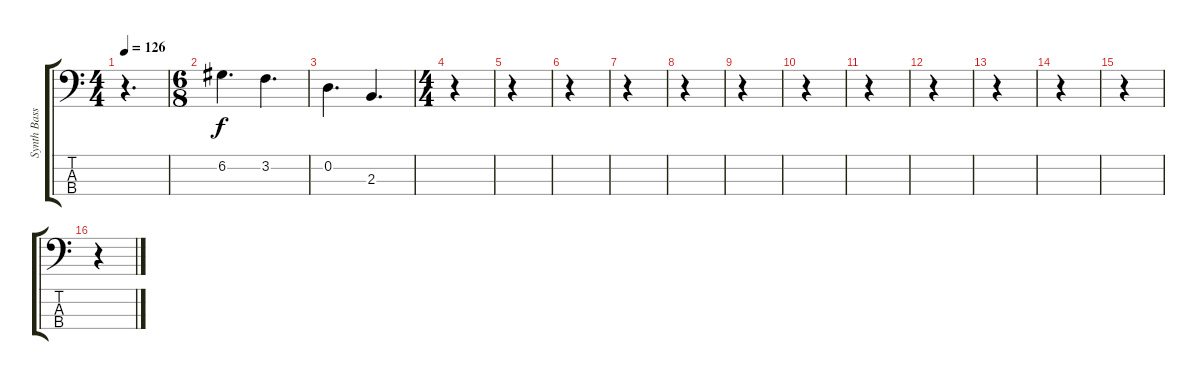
\track ("Synth Bass" "Synth Bass") {instrument synthbass1}
\staff {score tabs}
\tuning (G2 D2 A1 E1) {hide}
\ts (4 4)
\tempo 126
\clef f4
\ks c
r.4{d dy f} |
\ts (6 8)
6.2.4{d} 3.2.4{d} |
0.2.4{d} 2.3.4{d} |
\ts (4 4)
r.4 |
r.4 |
r.4 |
r.4 |
r.4 |
r.4 |
r.4 |
r.4 |
r.4 |
r.4 |
r.4 |
r.4 |
r.4
